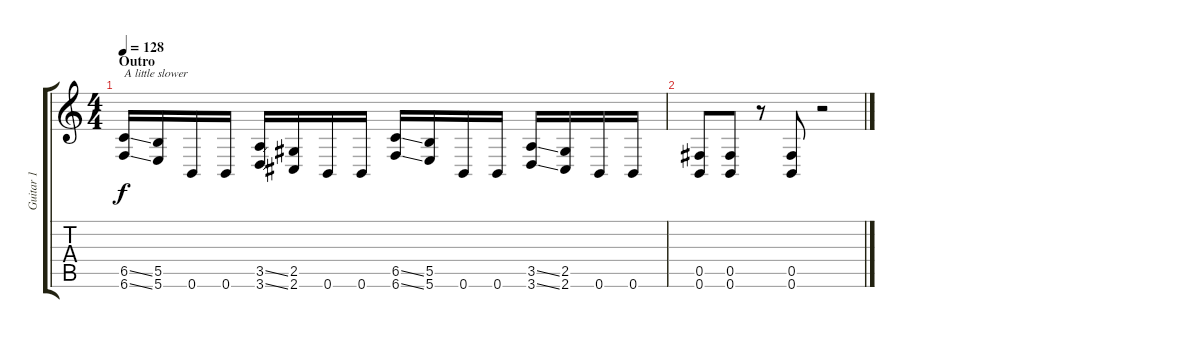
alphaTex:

\track ("Guitar 1" "Guitar 1") {instrument distortionguitar}
\staff {score tabs}
\tuning (Db4 Ab3 E3 B2 Gb2 B1) {hide}
\ts (4 4)
\section ("" "Outro")
\tempo 128
\clef g2
\ks c
(6.5{ss} 6.6{ss}).16{txt "A little slower" dy f volume 13 balance 3} (5.5 5.6).16 0.6.16 0.6.16 (3.5{ss} 3.6{ss}).16 (2.5 2.6).16 0.6.16 0.6.16 (6.5{ss} 6.6{ss}).16 (5.5 5.6).16 0.6.16 0.6.16 (3.5{ss} 3.6{ss}).16 (2.5 2.6).16 0.6.16 0.6.16 |
(0.5 0.6).8 (0.5 0.6).8 r.8 (0.5 0.6).8 r.2
